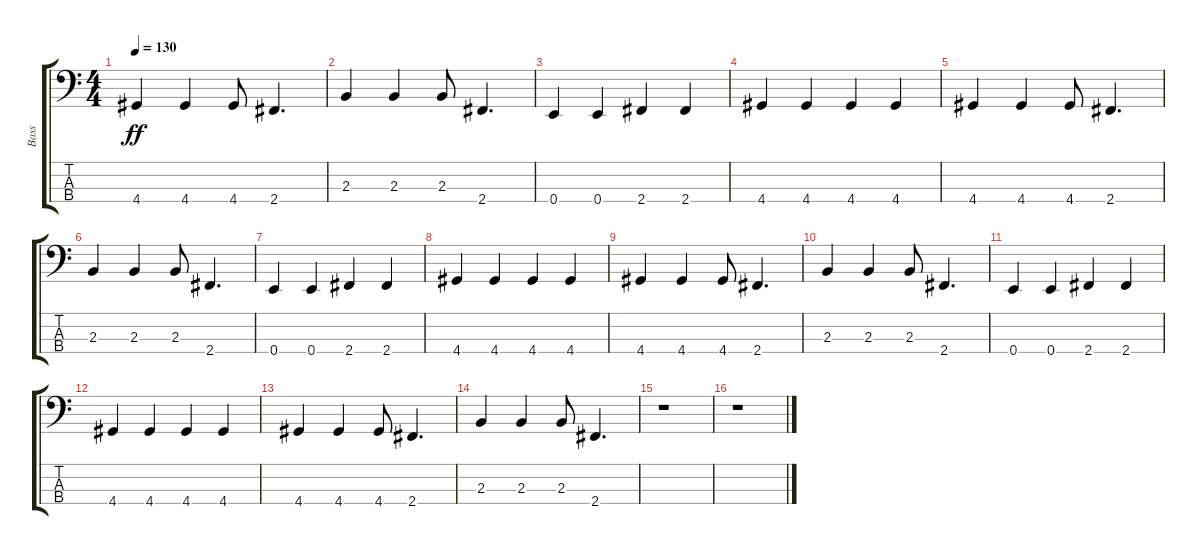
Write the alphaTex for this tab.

\track ("Bass" "Bass") {instrument electricbassfinger}
\staff {score tabs}
\tuning (G2 D2 A1 E1) {hide}
\ts (4 4)
\tempo 130
\clef f4
\ks c
4.4.4{dy ff} 4.4.4 4.4.8 2.4.4{d} |
2.3.4 2.3.4 2.3.8 2.4.4{d} |
0.4.4 0.4.4 2.4.4 2.4.4 |
4.4.4 4.4.4 4.4.4 4.4.4 |
4.4.4 4.4.4 4.4.8 2.4.4{d} |
2.3.4 2.3.4 2.3.8 2.4.4{d} |
0.4.4 0.4.4 2.4.4 2.4.4 |
4.4.4 4.4.4 4.4.4 4.4.4 |
4.4.4 4.4.4 4.4.8 2.4.4{d} |
2.3.4 2.3.4 2.3.8 2.4.4{d} |
0.4.4 0.4.4 2.4.4 2.4.4 |
4.4.4 4.4.4 4.4.4 4.4.4 |
4.4.4 4.4.4 4.4.8 2.4.4{d} |
2.3.4 2.3.4 2.3.8 2.4.4{d} |
r.1 |
r.1
